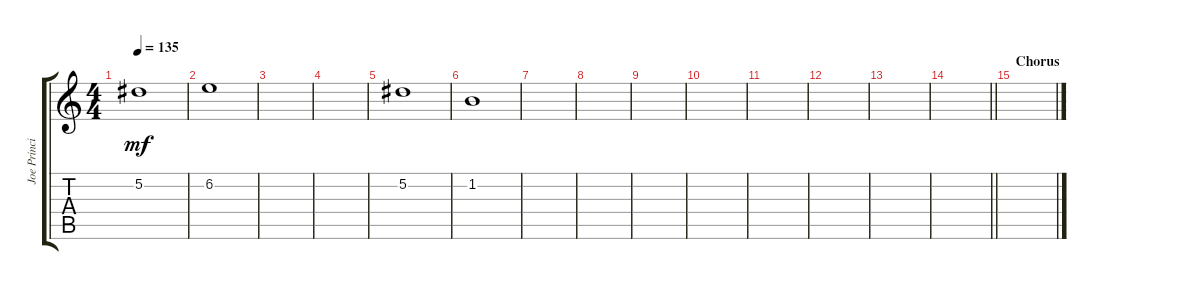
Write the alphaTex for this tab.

\track ("Joe Principe - Vocals" "Joe Princi") {instrument distortionguitar}
\staff {score tabs}
\tuning (Eb4 Bb3 Gb3 Db3 Ab2 Eb2) {hide}
\ts (4 4)
\tempo 135
\clef g2
\ks c
5.2.1{dy mf} |
6.2.1 |
|
|
5.2.1 |
1.2.1 |
|
|
|
|
|
|
|
\barLineRight lightlight
|
\section ("" "Chorus")
